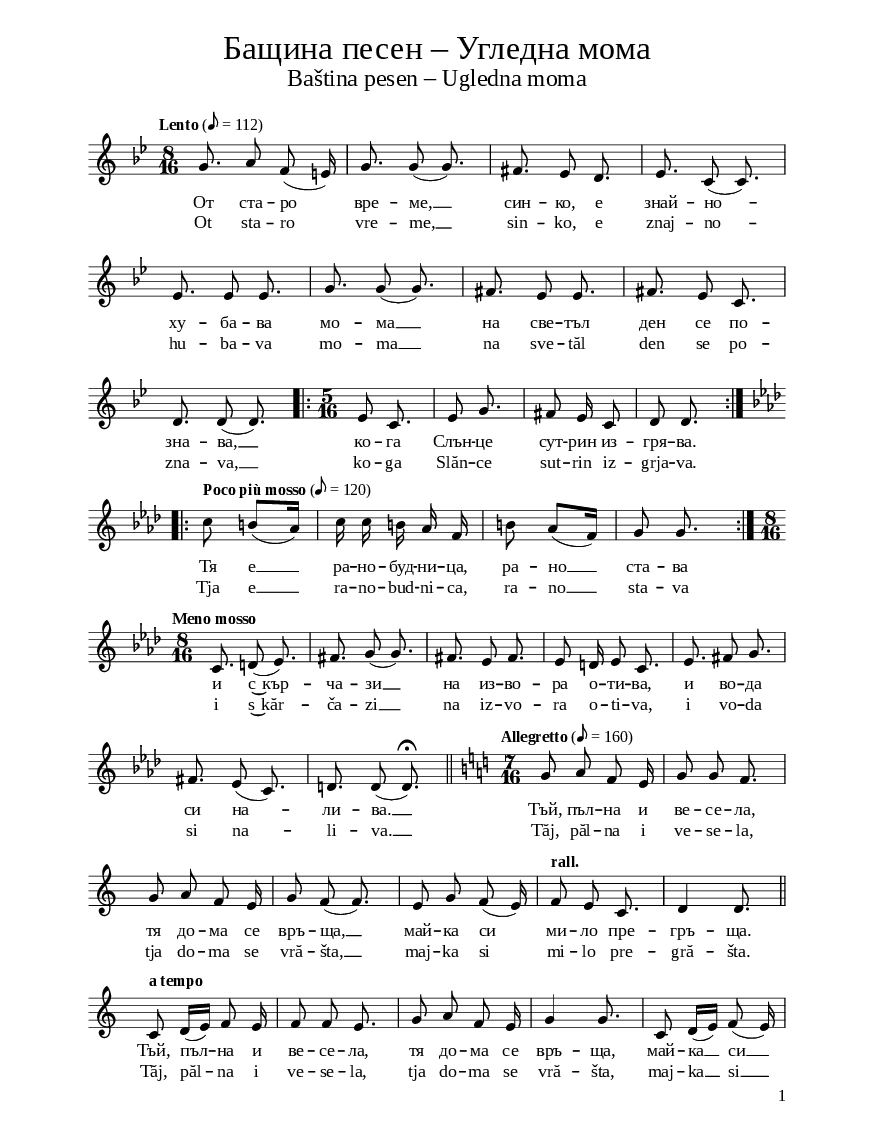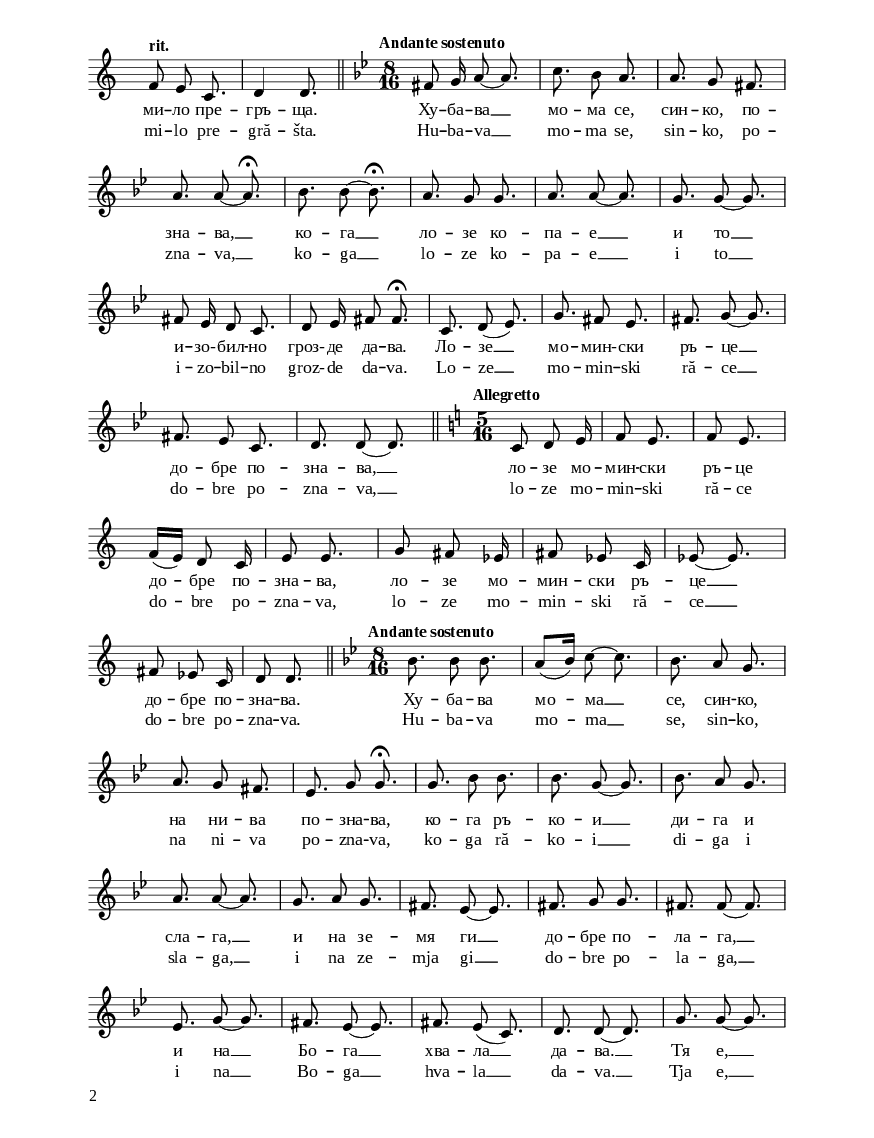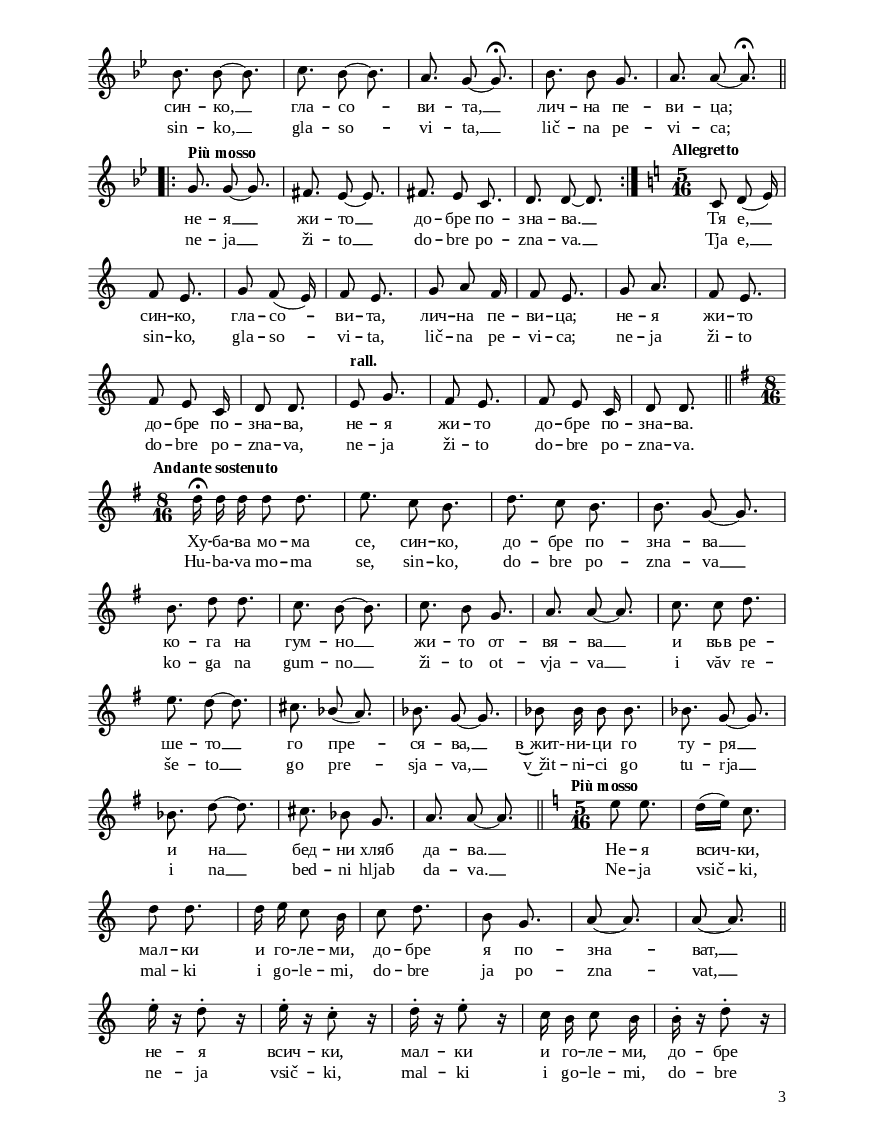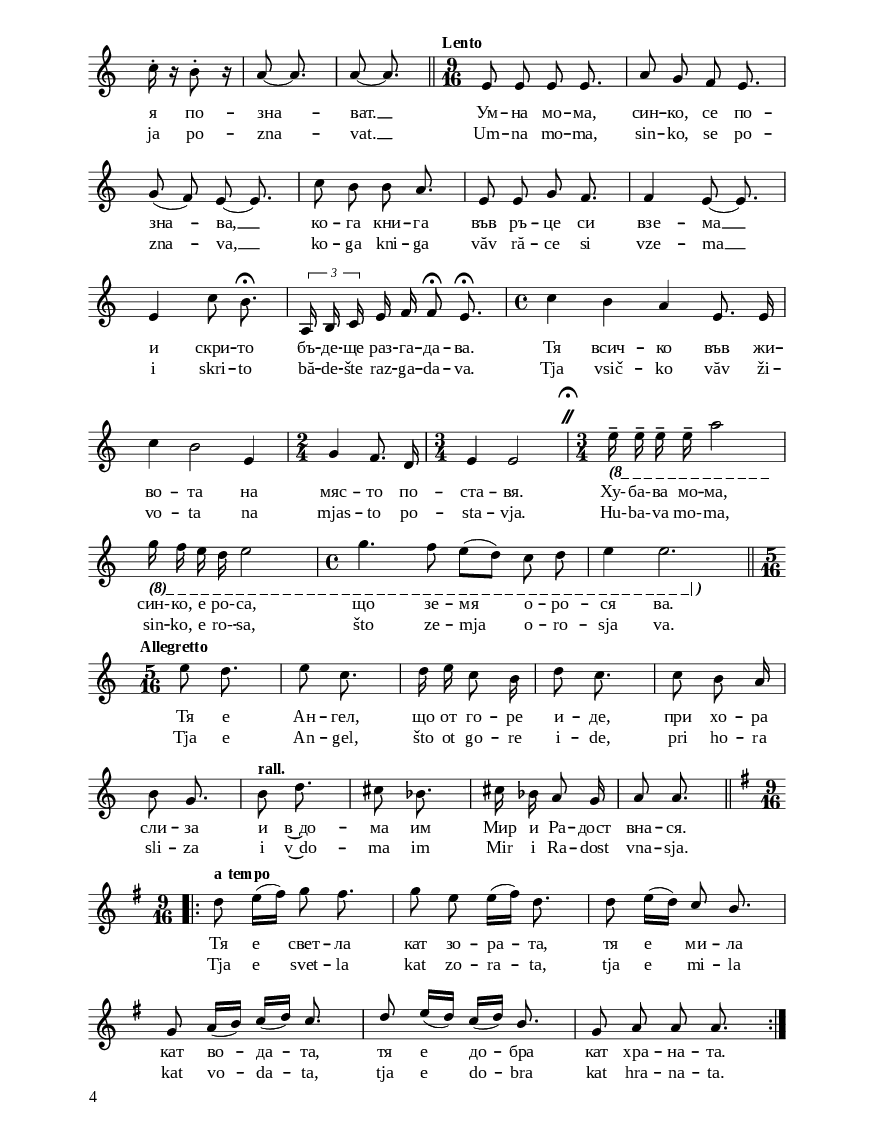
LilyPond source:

\version "2.24.2"

% include paper part and global functions
\include "include/globals.ily"

\bookpart {
  \label #'ref138
  \tocItem \markup "Бащина песен – Угледна мома –  Baština pesen – Ugledna moma "
  \include "include/bookpart-paper.ily"
  \score {
    \include "include/score-layout.ily"

    \new Voice  \relative c' {
      \clef treble
      \key g \minor
      \time 8/16
      \tempoFunc "Lento" 8 "112"
      \autoBeamOff
      g'8. a8 f(e16) |
      g8. g8(g8.) |
      fis8. ees8 d8. |
      ees8. c8(c8.) | \break

      ees8. ees8 ees8. |
      g8. g8(g8.)  |
      fis8. ees8 ees8.  |
      fis8. ees8 c8.  | \break

      d8. d8(d8.)  |
      \bar ".|:" \time 5/16 ees8 c8.  |
      ees8 g8. |
      fis8 ees16 c8  |
      d8 d8. | \bar ":|.:" \break
      

    
      \tempoFunc "Poco più mosso" 8 "120"
      \key f \minor
      c'8 b8[(aes16)] |  |
      c16 c b aes f |  |
      b8 aes([f16])  |
      g8 g8. | \bar ":|."

      \time 8/16 \break
      \tempo "Meno mosso" c,8. d8(ees8.) |
      fis8. g8 (g8.) |
      fis8. ees8 fis8. |
      ees8 d16 ees8 c8. |
      ees8. fis8 g8. | \break

      fis8.ees8(c8.) |
      d8. d8(d8.\fermata) | \bar "||"
      \time 7/16
      \key c \major
      \tempoFunc "Allegretto" 8 "160"
      g8 a f e16 |
      g8 g f8. | \break

      g8 a f e16 |
      g8 f(f8.) |
      e8 g f(e16) |
      \tempo "rall." f8 e c8. |
      d4 d8. | \bar "||" \break

      \tempo "a tempo"
      c8 d16[(e)] f8 e16 |
      f8 f e8. |
      g8 a f e16 |
      g4 g8. |
      c,8 d16[(e)] f8(e16) | \break

      \tempo "rit."
      f8 e c8. |
      d4 d8. | \bar "||"
      \key g \minor
      \time 8/16
      \tempo "Andante sostenuto"
      fis8 g16 a8~ a8. |
      c8. bes8 a8. |
      a8. g8 fis8. | \break

      a8. a8~ a8.\fermata |
      bes8. bes8~ bes8.\fermata |
      a8. g8 g8. |
      a8. a8~ a8. |
      g8. g8~ g8. | \break

      fis8 ees16 d8 c8. |
      d8 ees16 fis8 fis8.\fermata |
      c8. d8(ees8.) |
      g8. fis8 ees8. |
      fis8. g8~ g8. | \break

      fis8. ees8 c8. |
      d8. d8~ d8. | \bar "||"
      \key c \major
      \time 5/16
      \tempo "Allegretto"
      c8 d e 16 |
      f8 e8. |
      f8 e8. | \break

      f16[(e)] d8 c16 |
      e8 e8.|
      g8 fis ees16 |
      fis8 ees8 c16 |
      ees8~ ees8. | \break

      fis8 ees8 c16 |
      d8 d8. | \bar "||"
      \key g \minor
      \time 8/16
      \tempo "Andante sostenuto"
      bes'8. bes8 bes8. |
      a8[(bes16)] c8~ c8. |
      bes8. a8 g8. | \break
      a8. g8 fis8. |
      ees8. g8 g8.\fermata |
      g8. bes8 bes8. |
      bes8. g8~ g8. |
      bes8. a8 g8. | \break

      a8. a8~ a8. |
      g8. a8 g8. |
      fis8. ees8~ ees8. |
      fis8. g8 g8. |
      fis8. fis8~ fis8. | \break

      ees8. g8~ g8. |
      fis8. ees8~ ees8. |
      fis8. ees8(c8.) |
      d8. d8~ d8. | 
      g8. g8~ g8. | \break

      bes8. bes8~ bes8. |
      c8. bes8~ bes8. |
      a8. g8~ g8.\fermata |
      bes8. bes8 g8. |
      a8. a8~ a8.\fermata | \break

        \bar ".|:-||"  \tempo "Più mosso"
      g8. g8~ g8. |
      fis8. ees8~ ees8. |
      fis8. ees8 c8. |
      d8. d8~ d8. | \bar ":|."

      \key c \major
      \time 5/16
      \tempo "Allegretto"
      c8 d(e16) | \break

      f8 e8. |
      g8 f8(e16) |
      f8 e8. |
      g8 a f16 |
      f8 e8. |
      g8 a8. |
      f8 e8. | \break

      f8 e c16 |
      d8 d8. |
      \tempo "rall."
      e8 g8. |
      f8 e8. |
      f8 e c16 |
      d8 d8. | \bar "||"
      \time 8/16
      \key g \major
      \break

      \tempo "Andante sostenuto"
      d'16\fermata d d d8 d8. |
      e8. c8 b8. |
      d8. c8 b8. |
      b8. g8~ g8. \break

      b8. d8 d8. |
      c8. b8~ b8. |
      c8. b8 g8. |
      a8. a8~ a8. |
      c8. c8 d8. | \break

      e8. d8~ d8. |
      cis8. \stemUp bes8(a8.) \stemNeutral |
      bes8. g8~ g8. |
      bes8 bes16 bes8 bes8. |
      bes8. g8~ g8. | \break
      bes8. d8~ d8. |
      cis8. bes8 g8. |
      a8. a8~ a8. |  \bar "||"
      \key c \major
      \time 5/16
      \tempo "Più mosso" e'8 e8. |
      d16[(e)] c8. | \break
      d8 d8. |
      d16 e c8  b16 |
      c8 d8. |
      b8 g8. |
      a8~ a8. |
      a8~ a8. | \bar "||" \break

      e'16\staccato r16 d8\staccato r16 |
      e16\staccato r16 c8\staccato r16 |
      d16\staccato r16 e8\staccato r16 |
      c16 b c8 b16 |
      b16\staccato r16 d8\staccato r16 | \break

      c16\staccato r16 b8\staccato r16 |
      a8~ a8. |
      a8~ a8. |  \bar "||"
      \key a \minor
      \time 9/16
      \tempo "Lento" e8 e e e8. |
      a8 g f e8. | \break

      g8(f) e8~ e8. |
      c'8 b b a8. |
      e8 e g f8. |
      f4 e8~ e8. | \break

      e4 c'8 b8.\fermata |
      \tuplet 3/2 { a,16 b c } e f f8\fermata e8.\fermata |
      \time 4/4 c'4 b a e8. e16  \break |

      c'4 b2 e,4 |
      \time 2/4 g4 f8. d16 |
      \time 3/4 e4   e2 \mark\markup{ \column { \hspace #0 \center-align \normalsize \musicglyph #"scripts.ufermata"  \center-align \normalsize \musicglyph #"scripts.caesura.straight" }}
      |
      \bar "|"
      \time 3/4  | % 149

      e'16_\markup \bold \italic {"(8_ _ _ _ _ _ _ _ _ _ _ _ _"} --e16 --e16 --
      e16 --a2   \break | % 151
      g16_\markup \bold \italic {"(8)_ _ _ _ _ _ _ _ _ _ _ _ _ _ _ _ _ _ _ _ _ _ _ _ _ _ _ _ _ _ _ _ _ _ _ _ _ _ _ _ _ _ _ _ _| )"} f16 e16 d16
      e2 | % 152

      \time 4/4  | % 152
      g4.f8 e8 ( [d8 ] ) 
      c8 d8  | % 153
      e4 e2. \bar "||" \break
      \tempo "Allegretto"
      \time 5/16  | % 154
      e8 d8. | % 155
      e8 c8. | % 156
      d16 e16  c8 b16 |% 158
      d8 c8. | c8 b8 a16 | \break
      b8  g8. |
      b8 ^\markup{ \bold {rall.} }d8. | % 161
      cis8 bes8. | % 162
      cis16 bes16  a8  g16 | % 163
      a8  a8. \bar "||"

      \break \repeat volta 1 {
        | % 164
         \bar ".|:-||"  \key g \major \time 9/16 | % 164
        d8 ^\markup{ \bold {a tempo} } e16 ( [
        fis16 ) ] g8 fis8. | % 165
        g8 e8 e16 ( [ \stemDown
        fis16 ) ]d8. | % 166
        d8 e16 ( [d16 ) ] \stemUp
        c8 b8. \break | % 167
        g8 a16 ( [  b16 ) ]c16 (
        [d16 ) ]c8. | % 168
        d8 e16 ( [d16 ) ] \stemUp
        c16 ( [d16 ) ]b8. | % 169
        g8  a8  a8  a8. \bar ":|."
      }


    }

    \addlyrics {
      От ста -- ро вре -- ме, __ син -- ко, е знай -- но --
      ху -- ба -- ва мо -- ма __ на све -- тъл ден се по --
      зна -- ва, __ ко -- га Слън -- це сут -- рин из -- гря -- ва.
      Тя е __ ра -- но -- буд -- ни -- ца, ра -- но __ ста -- ва
      и с~кър -- ча -- зи __ на из -- во -- ра о -- ти -- ва, и во -- да
      си на -- ли -- ва. __ Тъй, пъл -- на и ве -- се -- ла,
      тя до -- ма се връ -- ща, __ май -- ка си ми -- ло пре -- гръ -- ща.
      Тъй, пъл -- на и ве -- се -- ла,  тя до -- ма се връ -- ща, май -- ка __ си __
      ми -- ло пре -- гръ -- ща. Ху -- ба -- ва __ мо -- ма се, син -- ко, по --
      зна -- ва, __ ко -- га __ ло -- зе ко -- па -- е __ и то __ 
      и -- "зо-" -- бил -- но "гроз-" -- де да -- ва. Ло -- зе __ мо -- "мин-" -- ски ръ -- це __ 
      до -- бре по -- зна -- ва, __ ло -- зе мо -- мин -- ски ръ -- це
      до -- бре по -- зна -- ва, ло -- зе мо -- мин -- ски ръ -- це __ 
      до -- бре по -- зна -- ва. Ху -- ба -- ва мо -- ма __ се, син -- ко,
      на ни -- ва по -- зна -- ва, ко -- га ръ -- ко -- и __ ди -- га и
      сла -- га, __ и на  зе -- мя ги __ до -- бре по -- ла -- га, __
      и на __ Бо -- га __  хва -- ла __ да -- ва. __ Тя е, __
      син -- ко, __ гла -- со -- ви -- та, __  лич -- на пе -- ви -- ца;
      не -- я __ жи -- то __ до -- бре по -- зна -- ва. __ Тя е, __
      син -- ко, гла -- со -- ви -- та, лич -- на пе -- ви -- ца; не -- я жи -- то
      до -- бре по -- зна -- ва, не -- я жи -- то до -- бре по -- зна -- ва.
      Ху -- ба -- ва мо -- ма се, син -- ко, до -- бре по -- зна -- ва __ 
      ко -- га на гум -- но __  жи -- то от -- вя -- ва __ и във ре --
      ше -- то __ го пре -- ся -- ва, __ "в~жит-" -- "ни-" -- ци го ту -- ря __ 
      и на __  бед -- ни хляб да -- ва. __ Не -- я "всич-" -- ки,
      мал -- ки и го -- ле -- ми, до -- бре я по -- зна -- ват, __
      не -- я всич -- ки, мал -- ки и го -- ле -- ми, до -- бре
      я по -- зна -- ват. __ Ум -- на мо -- ма, син -- ко, се по --
      зна -- ва, __ ко -- га кни -- га във ръ -- це си взе -- ма __
      и скри -- то бъ -- де -- ще раз -- га -- да -- ва. Тя всич -- ко във жи --
      во -- та на мяс -- то по -- ста -- вя. "Ху-" -- "ба-" -- ва мо -- ма,
      "син-" -- ко, е "ро-" -- са, що зе -- мя о -- ро -- ся ва.
      Тя е Ан -- гел, що от го -- ре и -- де, при хо -- ра
      сли -- за  и в~до -- ма им Мир и Ра -- дост вна -- ся.
      Тя е свет -- ла кат зо -- ра -- та, тя е ми -- ла
      кат во -- да -- та, тя е до -- бра кат хра -- на -- та.
    }

    \addlyrics {
      Ot sta -- ro vre -- me, __ sin -- ko, e znaj -- no --
      hu -- ba -- va mo -- ma __ na sve -- tăl den se po --
      zna -- va, __ ko -- ga Slăn -- ce sut -- rin iz -- grja -- va.
      Tja e __ ra -- no -- bud -- ni -- ca, ra -- no __ sta -- va
      i s~kăr -- ča -- zi __ na iz -- vo -- ra o -- ti -- va, i vo -- da
      si na -- li -- va. __ Tăj, păl -- na i ve -- se -- la,
      tja do -- ma se vră -- šta, __ maj -- ka si mi -- lo pre -- gră -- šta.
      Tăj, păl -- na i ve -- se -- la,  tja do -- ma se vră -- šta, maj -- ka __ si __
      mi -- lo pre -- gră -- šta. Hu -- ba -- va __ mo -- ma se, sin -- ko, po --
      zna -- va, __  ko -- ga __  lo -- ze ko -- pa -- e __ i to __ 
      i -- zo -- bil -- no "groz-" -- de da -- va. Lo -- ze __ mo -- min -- ski ră -- ce __ 
      do -- bre po -- zna -- va, __ lo -- ze mo -- min -- ski ră -- ce
      do -- bre po -- zna -- va, lo -- ze mo -- min -- ski ră -- ce __ 
      do -- bre po -- zna -- va. Hu -- ba -- va mo -- ma __ se, sin -- ko,
      na ni -- va po -- zna -- va, ko -- ga ră -- ko -- i __ di -- ga i
      sla -- ga, __ i na  ze -- mja gi __ do -- bre po -- la -- ga, __ 
      i na __ Bo -- ga __ hva -- la __ da -- va. __ Tja e, __
      sin -- ko, __ gla -- so -- vi -- ta, __ lič -- na pe -- vi -- ca;
      ne -- ja __ ži -- to __ do -- bre po -- zna -- va. __ Tja e, __
      sin -- ko, gla -- so -- vi -- ta, lič -- na pe -- vi -- ca; ne -- ja ži -- to
      do -- bre po -- zna -- va, ne -- ja ži -- to do -- bre po -- zna -- va.
      "Hu-" -- ba -- va mo -- ma se, sin -- ko, do -- bre po -- zna -- va __ 
      ko -- ga na gum -- no __ ži -- to ot -- vja -- va __ i văv re --
      še -- to __ go pre -- sja -- va, __ v~žit -- ni -- ci go tu -- rja __ 
      i na __ bed -- ni hljab da -- va. __ Ne -- ja vsič -- ki,
      mal -- ki i go -- le -- mi, do -- bre ja po -- zna -- vat, __
      ne -- ja vsič -- ki, mal -- ki i go -- le -- mi, do -- bre
      ja po -- zna -- vat. __ Um -- na mo -- ma, sin -- ko, se po --
      zna -- va, __ ko -- ga kni -- ga văv ră -- ce si vze -- ma __
      i skri -- to bă -- de -- šte raz -- ga -- da -- va. Tja vsič -- ko văv ži --
      vo -- ta na mjas -- to po -- sta -- vja. "Hu-" -- "ba-" -- va "mo-" -- ma,
      sin -- ko, e "ro-" -- sa, što ze -- mja o -- ro -- sja va.
      Tja e An -- gel, što ot go -- re i -- de, pri ho -- ra
      sli -- za  i v~do -- ma im Mir i Ra -- dost vna -- sja.
      Tja e svet -- la kat zo -- ra -- ta, tja e mi -- la
      kat vo -- da -- ta, tja e do -- bra kat hra -- na -- ta.
    }

    \header {
      title = \titleFunc "Бащина песен – Угледна мома" "Baština pesen – Ugledna moma"
    }

    \midi{}

  } % score


\pageBreak

  % include foreign translation(s) of the song
  \version "2.24.2"

\markup \fill-line { \fontsize #deTitleFontSize "Das Lied des Vaters – schönes Mädchen" }
\markup \null
\markup \null

\markup \fontsize #deCoupletFontSize {
    \hspace #15
    \override #'(baseline-skip . 2.1)
    \column {


  \line { " "Seit alten Zeiten, mein Sohn, ist bekannt,  }

  \line { " "dass ein schönes Mädchen }
          
  \line { " "am hellen Tag erkannt wird,  }

  \line { " "wenn die Sonne morgens aufgeht,  }

  \line { " "wenn die Sonne morgens aufgeht.  }
   \line { " " }

  \line { " "Es ist frühaufstehend; es steht früh auf,   }
  
  \line { " "es ist frühaufstehend; es steht früh auf   }

  \line { " "und geht mit den Krügen zur Quelle,  }

  \line { " "und schöpft Wasser.  }

  \line { " "So, erfüllt und fröhlich,  }

  \line { " "geht es nach Hause  }

  \line { " "und umarmt liebevoll seine Mutter.  }
   \line { " " }

  \line { " "Ein schönes Mädchen, mein Sohn, }
          
  \line { " "erkennt man dann,  }

  \line { " "wenn es den Weinberg umgräbt,  }

  \line { " "und er reichlich Trauben trägt.  }

  \line { " "Der Weinberg kennt gut die Hände des Mädchens.  }

   \line { " " }

  \line { " "Ein schönes Mädchen, mein Sohn, }
          
  \line { " " erkennt man auf dem Feld  }

  \line { " "wenn es die Garben hebt und hinstellt,  }

  \line { " "sie gut auf die Erde hinlegt  }

  \line { " "und Gott lobpreist.  }
   \line { " " }

  \line { " "Es ist, mein Sohn, stimmgewaltig,  }

  \line { " "eine schöne Sängerin;  }

  \line { " "der Weizen kennt es gut,  }

  \line { " "der Weizen kennt es gut.  }

   \line { " "Es ist, mein Sohn, stimmgewaltig,  }

  \line { " "eine schöne Sängerin;  }

  \line { " "der Weizen kennt es gut,  }

  \line { " "der Weizen kennt es gut.  }
  
  \line { " "}

  \line { " "Das schöne Mädchen, mein Sohn, }
  \line { " "    erkennt man gut, }
  \line { " "wenn es in der Tenne den Weizen drischt,  }

  \line { " "ihn durchsiebt,  }

  \line { " "ihn in den Speicher bringt   }

  \line { " "und den Armen Brot gibt.  }

  \line { " "Kleine und Große kennen es gut.  }
   \line { " " }

  }
}


\pageBreak



\markup \fontsize #deCoupletFontSize {
    \hspace #15
    \override #'(baseline-skip . 1.9)
    \column {
   


  \line { " "Ein kluges Mädchen, mein Sohn, erkennt man,  }

  \line { " "wenn es ein Buch in die Hände nimmt   }

  \line { " "und die verborgene Zukunft enträtselt.  }

  \line { " "Es stellt alles an seinen Platz.  }

  \line { " "Ein schönes Mädchen, mein Sohn, ist der Tau,  }

  \line { " "der den Boden benetzt.  }
  
  \line { " " }

  \line { " "Es ist ein Engel, der von oben kommt,  }

  \line { " "zu den Menschen herabsteigt,  }

  \line { " "und Frieden und Freude in ihr Zuhause bringt.  }

  \line { " "Es ist hell wie die Morgenröte,  }

  \line { " "es ist sanft wie das Wasser,  }

  \line { " "es ist gut wie das Essen.  }

  }
}



} % bookpart
